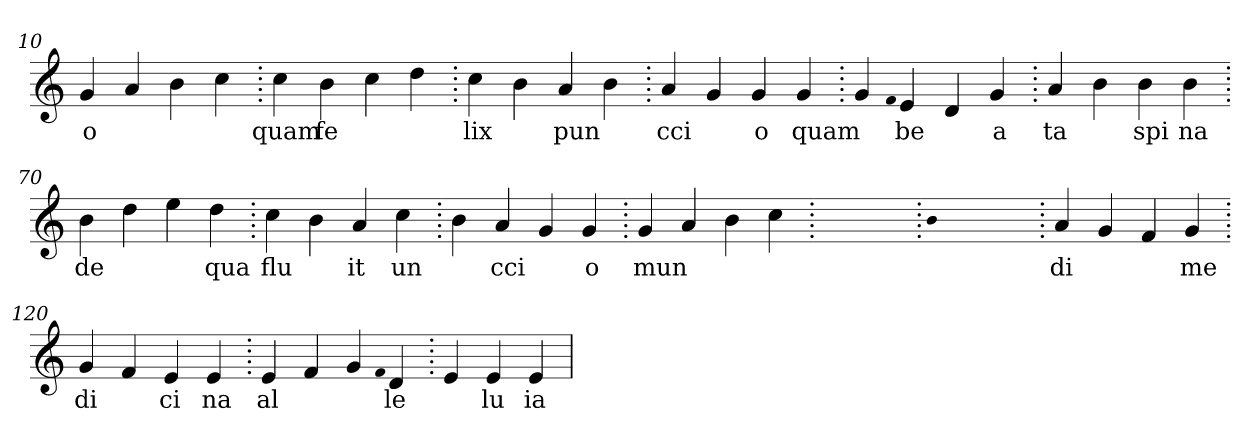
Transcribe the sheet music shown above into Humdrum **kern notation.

**kern	**text
*part1	*part1
*staff1	*staff1
*clefG2	*
=10.	=10.
4g	o
4a	.
4b	.
4cc	.
=20.	=20.
4cc	quam
4b	fe
4cc	.
4dd	.
=30.	=30.
4cc	lix
4b	.
4a	pun
4b	.
=40.	=40.
4a	cci
4g	.
4g	o
4g	quam
=50.	=50.
4g	.
qqf	.
4e	be
4d	.
4g	a
=60.	=60.
4a	ta
4b	.
4b	spi
4b	na
=70.	=70.
4b	de
4dd	.
4ee	.
4dd	qua
=80.	=80.
4cc	flu
4b	.
4a	it
4cc	un
=90.	=90.
4b	.
4a	cci
4g	.
4g	o
=100.	=100.
4g	mun
4a	.
4b	.
4cc	.
=110.	=110.
1ryy	.
=110.	=110.
qqb	.
1ryy	.
=110.	=110.
4a	di
4g	.
4f	.
4g	me
=120.	=120.
4g	di
4f	.
4e	ci
4e	na
=130.	=130.
4e	al
4f	.
4g	.
qqf	.
4d	le
=140.	=140.
4e	.
4e	lu
4e	ia
=	=
*-	*-
